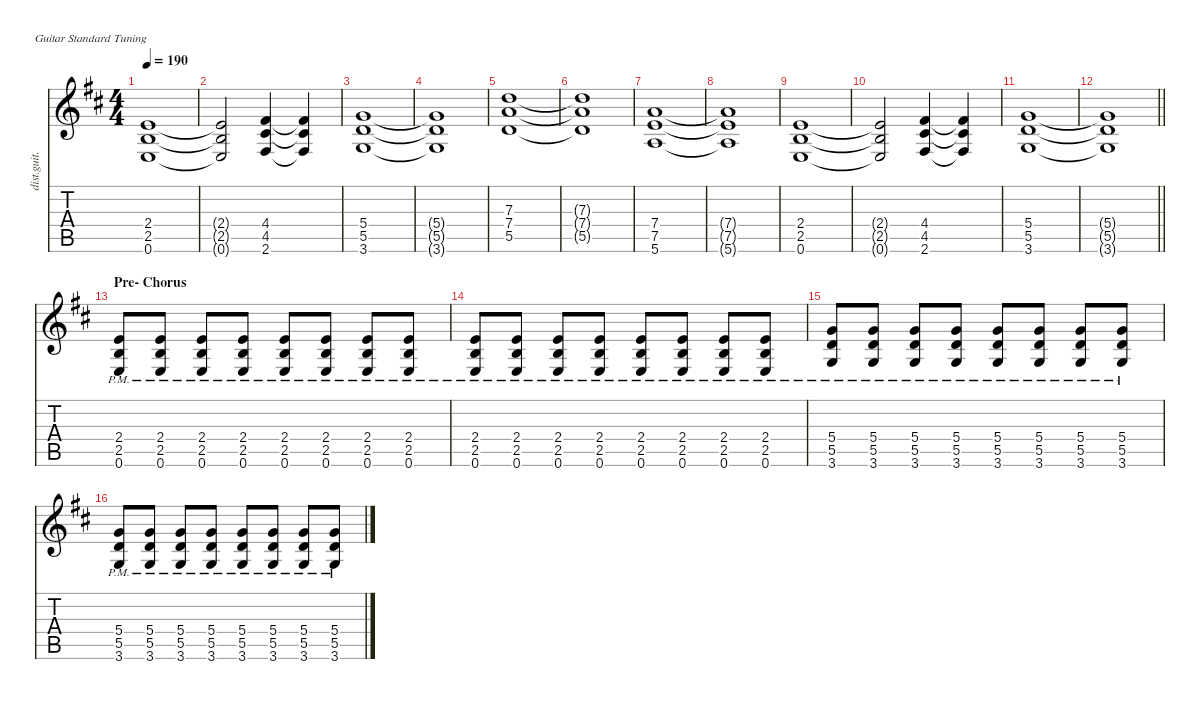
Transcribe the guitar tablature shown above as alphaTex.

\defaultSystemsLayout 4
\hideDynamics
\bracketExtendMode nobrackets
\otherSystemsTrackNameOrientation horizontal
\track ("James Bourne" "dist.guit.") {instrument distortionguitar}
\staff {score tabs}
\tuning (E4 B3 G3 D3 A2 E2)
\ts (4 4)
\tempo 190
\clef g2
\ks d
(2.4{acc forcenatural} 2.5{acc forcenatural} 0.6{acc forcenatural}).1{dy f beam Up} |
(2.4{t acc forcenatural} 2.5{t acc forcenatural} 0.6{t acc forcenatural}).2{beam Up} (4.4{acc #} 4.5{acc #} 2.6{acc #}).4{beam Up} (4.4{t acc #} 4.5{t acc #} 2.6{t acc #}).4{beam Up} |
(5.4{acc forcenatural} 5.5{acc forcenatural} 3.6{acc forcenatural}).1{beam Up} |
(5.4{t acc forcenatural} 5.5{t acc forcenatural} 3.6{t acc forcenatural}).1{beam Up} |
(7.3{acc forcenatural} 7.4{acc forcenatural} 5.5{acc forcenatural}).1{beam Up} |
(7.3{t acc forcenatural} 7.4{t acc forcenatural} 5.5{t acc forcenatural}).1{beam Up} |
(7.4{acc forcenatural} 7.5{acc forcenatural} 5.6{acc forcenatural}).1{beam Up} |
(7.4{t acc forcenatural} 7.5{t acc forcenatural} 5.6{t acc forcenatural}).1{beam Up} |
(2.4{acc forcenatural} 2.5{acc forcenatural} 0.6{acc forcenatural}).1{beam Up} |
(2.4{t acc forcenatural} 2.5{t acc forcenatural} 0.6{t acc forcenatural}).2{beam Up} (4.4{acc #} 4.5{acc #} 2.6{acc #}).4{beam Up} (4.4{t acc #} 4.5{t acc #} 2.6{t acc #}).4{beam Up} |
(5.4{acc forcenatural} 5.5{acc forcenatural} 3.6{acc forcenatural}).1{beam Up} |
\barLineRight lightlight
(5.4{t acc forcenatural} 5.5{t acc forcenatural} 3.6{t acc forcenatural}).1{beam Up} |
\section ("" "Pre- Chorus")
(2.4{pm acc forcenatural} 2.5{pm acc forcenatural} 0.6{pm acc forcenatural}).8{beam Up} (2.4{pm acc forcenatural} 2.5{pm acc forcenatural} 0.6{pm acc forcenatural}).8{beam Up} (2.4{pm acc forcenatural} 2.5{pm acc forcenatural} 0.6{pm acc forcenatural}).8{beam Up} (2.4{pm acc forcenatural} 2.5{pm acc forcenatural} 0.6{pm acc forcenatural}).8{beam Up} (2.4{pm acc forcenatural} 2.5{pm acc forcenatural} 0.6{pm acc forcenatural}).8{beam Up} (2.4{pm acc forcenatural} 2.5{pm acc forcenatural} 0.6{pm acc forcenatural}).8{beam Up} (2.4{pm acc forcenatural} 2.5{pm acc forcenatural} 0.6{pm acc forcenatural}).8{beam Up} (2.4{pm acc forcenatural} 2.5{pm acc forcenatural} 0.6{pm acc forcenatural}).8{beam Up} |
(2.4{pm acc forcenatural} 2.5{pm acc forcenatural} 0.6{pm acc forcenatural}).8{beam Up} (2.4{pm acc forcenatural} 2.5{pm acc forcenatural} 0.6{pm acc forcenatural}).8{beam Up} (2.4{pm acc forcenatural} 2.5{pm acc forcenatural} 0.6{pm acc forcenatural}).8{beam Up} (2.4{pm acc forcenatural} 2.5{pm acc forcenatural} 0.6{pm acc forcenatural}).8{beam Up} (2.4{pm acc forcenatural} 2.5{pm acc forcenatural} 0.6{pm acc forcenatural}).8{beam Up} (2.4{pm acc forcenatural} 2.5{pm acc forcenatural} 0.6{pm acc forcenatural}).8{beam Up} (2.4{pm acc forcenatural} 2.5{pm acc forcenatural} 0.6{pm acc forcenatural}).8{beam Up} (2.4{pm acc forcenatural} 2.5{pm acc forcenatural} 0.6{pm acc forcenatural}).8{beam Up} |
(5.4{pm acc forcenatural} 5.5{pm acc forcenatural} 3.6{pm acc forcenatural}).8{beam Up} (5.4{pm acc forcenatural} 5.5{pm acc forcenatural} 3.6{pm acc forcenatural}).8{beam Up} (5.4{pm acc forcenatural} 5.5{pm acc forcenatural} 3.6{pm acc forcenatural}).8{beam Up} (5.4{pm acc forcenatural} 5.5{pm acc forcenatural} 3.6{pm acc forcenatural}).8{beam Up} (5.4{pm acc forcenatural} 5.5{pm acc forcenatural} 3.6{pm acc forcenatural}).8{beam Up} (5.4{pm acc forcenatural} 5.5{pm acc forcenatural} 3.6{pm acc forcenatural}).8{beam Up} (5.4{pm acc forcenatural} 5.5{pm acc forcenatural} 3.6{pm acc forcenatural}).8{beam Up} (5.4{pm acc forcenatural} 5.5{pm acc forcenatural} 3.6{pm acc forcenatural}).8{beam Up} |
(5.4{pm acc forcenatural} 5.5{pm acc forcenatural} 3.6{pm acc forcenatural}).8{beam Up} (5.4{pm acc forcenatural} 5.5{pm acc forcenatural} 3.6{pm acc forcenatural}).8{beam Up} (5.4{pm acc forcenatural} 5.5{pm acc forcenatural} 3.6{pm acc forcenatural}).8{beam Up} (5.4{pm acc forcenatural} 5.5{pm acc forcenatural} 3.6{pm acc forcenatural}).8{beam Up} (5.4{pm acc forcenatural} 5.5{pm acc forcenatural} 3.6{pm acc forcenatural}).8{beam Up} (5.4{pm acc forcenatural} 5.5{pm acc forcenatural} 3.6{pm acc forcenatural}).8{beam Up} (5.4{pm acc forcenatural} 5.5{pm acc forcenatural} 3.6{pm acc forcenatural}).8{beam Up} (5.4{pm acc forcenatural} 5.5{pm acc forcenatural} 3.6{pm acc forcenatural}).8{beam Up}
